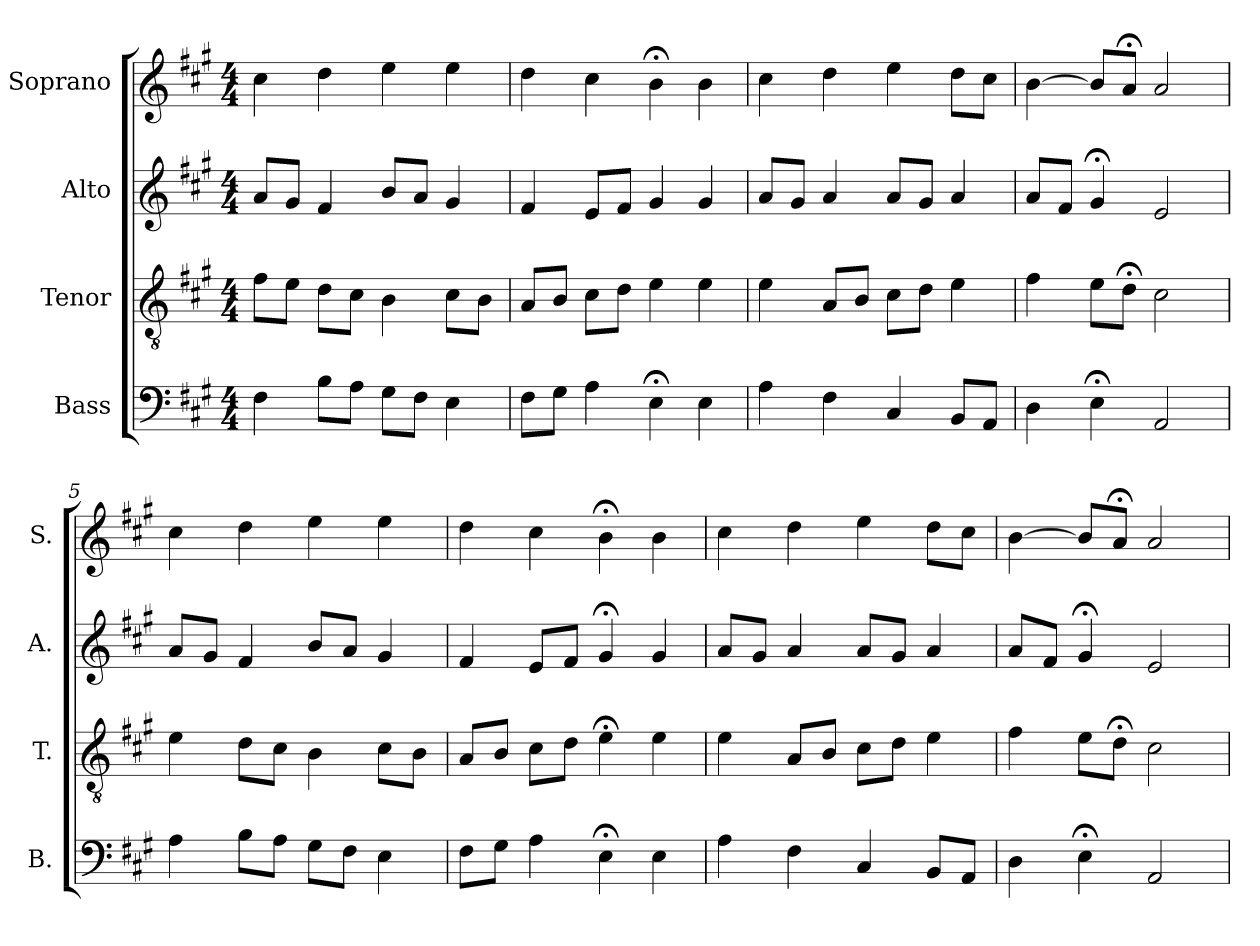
**kern	**kern	**kern	**kern
*part4	*part3	*part2	*part1
*staff4	*staff3	*staff2	*staff1
*I"Bass	*I"Tenor	*I"Alto	*I"Soprano
*I'B.	*I'T.	*I'A.	*I'S.
*clefF4	*clefGv2	*clefG2	*clefG2
*	*ITrd7c12	*	*
*k[f#c#g#]	*k[f#c#g#]	*k[f#c#g#]	*k[f#c#g#]
*A:	*A:	*A:	*A:
*M4/4	*M4/4	*M4/4	*M4/4
=1	=1	=1	=1
4F#\	8F#\L	8a/L	4cc#\
.	8E\J	8g#/J	.
8B\L	8D\L	4f#/	4dd\
8A\J	8C#\J	.	.
8G#\L	4BB\	8b/L	4ee\
8F#\J	.	8a/J	.
4E\	8C#\L	4g#/	4ee\
.	8BB\J	.	.
=2	=2	=2	=2
8F#\L	8AA/L	4f#/	4dd\
8G#\J	8BB/J	.	.
4A\	8C#\L	8e/L	4cc#\
.	8D\J	8f#/J	.
4E;<\	4E\	4g#/	4b;<\
4E\	4E\	4g#/	4b\
=3	=3	=3	=3
4A\	4E\	8a/L	4cc#\
.	.	8g#/J	.
4F#\	8AA/L	4a/	4dd\
.	8BB/J	.	.
4C#/	8C#\L	8a/L	4ee\
.	8D\J	8g#/J	.
8BB/L	4E\	4a/	8dd\L
8AA/J	.	.	8cc#\J
=4	=4	=4	=4
4D\	4F#\	8a/L	[4b\
.	.	8f#/J	.
4E;<\	8E\L	4g#;</	8b/L]
.	8D;<\J	.	8a;</J
2AA/	2C#\	2e/	2a/
!!LO:LB:g=z
=5	=5	=5	=5
4A\	4E\	8a/L	4cc#\
.	.	8g#/J	.
8B\L	8D\L	4f#/	4dd\
8A\J	8C#\J	.	.
8G#\L	4BB\	8b/L	4ee\
8F#\J	.	8a/J	.
4E\	8C#\L	4g#/	4ee\
.	8BB\J	.	.
=6	=6	=6	=6
8F#\L	8AA/L	4f#/	4dd\
8G#\J	8BB/J	.	.
4A\	8C#\L	8e/L	4cc#\
.	8D\J	8f#/J	.
4E;<\	4E;<\	4g#;</	4b;<\
4E\	4E\	4g#/	4b\
=7	=7	=7	=7
4A\	4E\	8a/L	4cc#\
.	.	8g#/J	.
4F#\	8AA/L	4a/	4dd\
.	8BB/J	.	.
4C#/	8C#\L	8a/L	4ee\
.	8D\J	8g#/J	.
8BB/L	4E\	4a/	8dd\L
8AA/J	.	.	8cc#\J
=8	=8	=8	=8
4D\	4F#\	8a/L	[4b\
.	.	8f#/J	.
4E;<\	8E\L	4g#;</	8b/L]
.	8D;<\J	.	8a;</J
2AA/	2C#\	2e/	2a/
=	=	=	=
*-	*-	*-	*-
